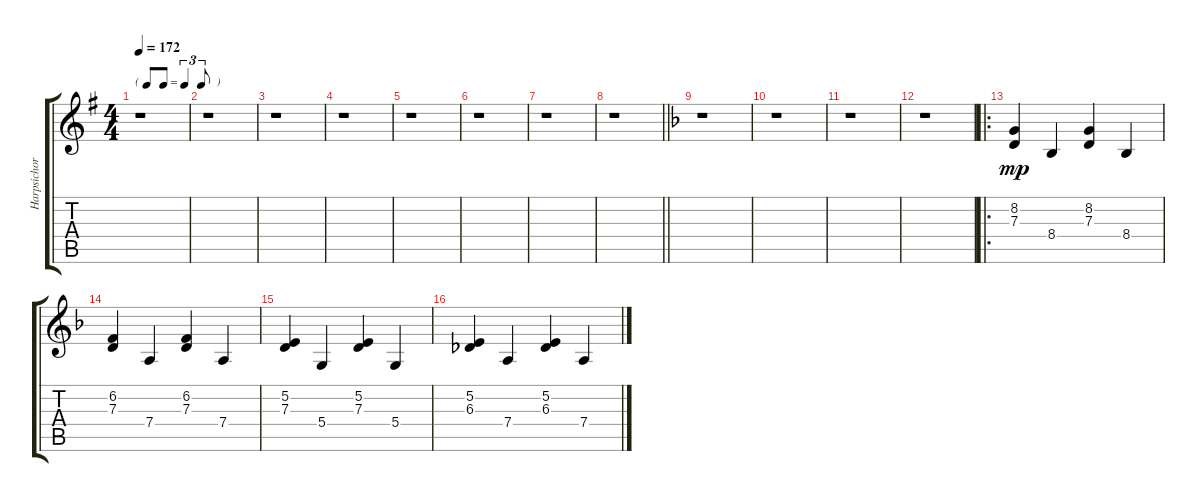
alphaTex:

\track ("Harpsichord - Tom Scholz" "Harpsichor") {instrument harpsichord}
\staff {score tabs}
\tuning (E4 B3 G3 D3 A2 E2) {hide}
\ts (4 4)
\tf triplet8th
\tempo 172
\clef g2
\ks g
r.1{dy mp} |
r.1 |
r.1 |
r.1 |
r.1 |
r.1 |
r.1 |
\barLineRight lightlight
r.1 |
\ks f
r.1 |
r.1 |
r.1 |
r.1 |
\ro
(8.2 7.3).4 8.4.4 (8.2 7.3).4 8.4.4 |
(6.2 7.3).4 7.4.4 (6.2 7.3).4 7.4.4 |
(5.2 7.3).4 5.4.4 (5.2 7.3).4 5.4.4 |
(5.2 6.3).4 7.4.4 (5.2 6.3).4 7.4.4
